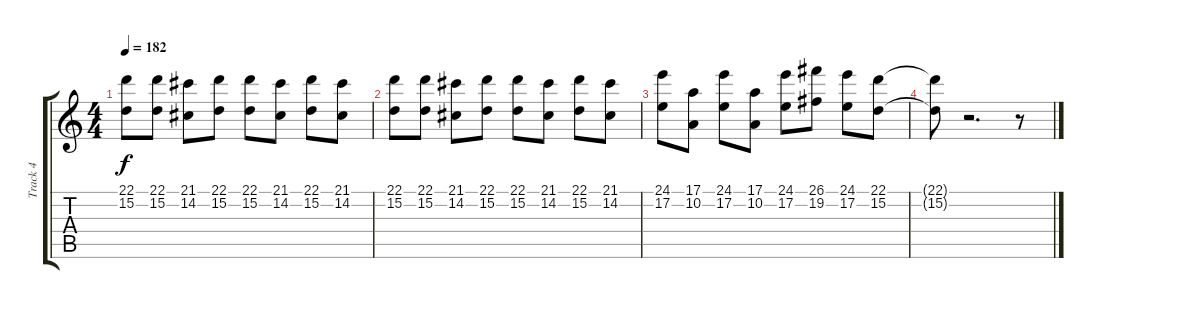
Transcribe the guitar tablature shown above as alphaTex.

\track ("Track 4" "Track 4") {instrument stringensemble1}
\staff {score tabs}
\tuning (E4 B3 G3 D3 A2 D2) {hide}
\ts (4 4)
\tempo 182
\clef g2
\ks c
(22.1 15.2).8{dy f} (22.1 15.2).8 (21.1 14.2).8 (22.1 15.2).8 (22.1 15.2).8 (21.1 14.2).8 (22.1 15.2).8 (21.1 14.2).8 |
(22.1 15.2).8 (22.1 15.2).8 (21.1 14.2).8 (22.1 15.2).8 (22.1 15.2).8 (21.1 14.2).8 (22.1 15.2).8 (21.1 14.2).8 |
(24.1 17.2).8 (17.1 10.2).8 (24.1 17.2).8 (17.1 10.2).8 (24.1 17.2).8 (26.1 19.2).8 (24.1 17.2).8 (22.1 15.2).8 |
(22.1{t} 15.2{t}).8 r.2{d} r.8
